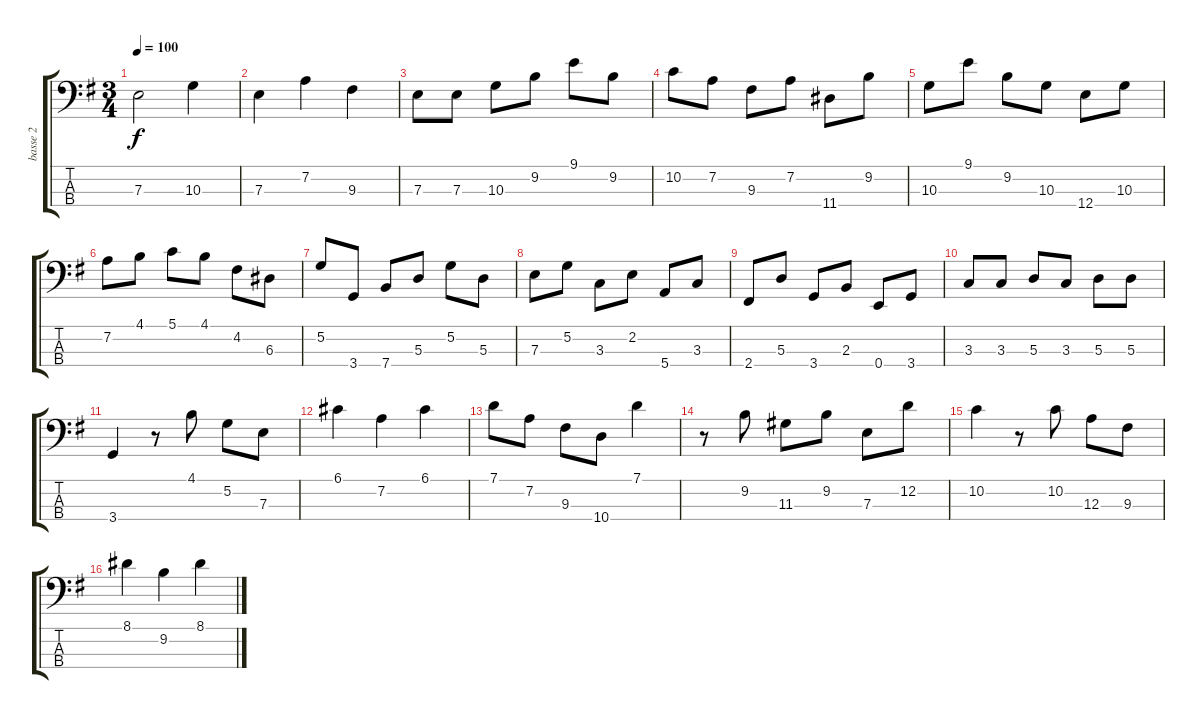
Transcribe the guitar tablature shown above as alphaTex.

\track ("basse 2" "basse 2") {instrument electricbassfinger}
\staff {score tabs}
\tuning (G2 D2 A1 E1) {hide}
\ts (3 4)
\tempo 100
\clef f4
\ks eminor
7.3.2{dy f instrument electricbassfinger} 10.3.4 |
7.3.4 7.2.4 9.3.4 |
7.3.8 7.3.8 10.3.8 9.2.8 9.1.8 9.2.8 |
10.2.8 7.2.8 9.3.8 7.2.8 11.4.8 9.2.8 |
10.3.8 9.1.8 9.2.8 10.3.8 12.4.8 10.3.8 |
7.2.8 4.1.8 5.1.8 4.1.8 4.2.8 6.3.8 |
5.2.8 3.4.8 7.4.8 5.3.8 5.2.8 5.3.8 |
7.3.8 5.2.8 3.3.8 2.2.8 5.4.8 3.3.8 |
2.4.8 5.3.8 3.4.8 2.3.8 0.4.8 3.4.8 |
3.3.8 3.3.8 5.3.8 3.3.8 5.3.8 5.3.8 |
3.4.4 r.8 4.1.8 5.2.8 7.3.8 |
6.1.4 7.2.4 6.1.4 |
7.1.8 7.2.8 9.3.8 10.4.8 7.1.4 |
r.8 9.2.8 11.3.8 9.2.8 7.3.8 12.2.8 |
10.2.4 r.8 10.2.8 12.3.8 9.3.8 |
8.1.4 9.2.4 8.1.4
